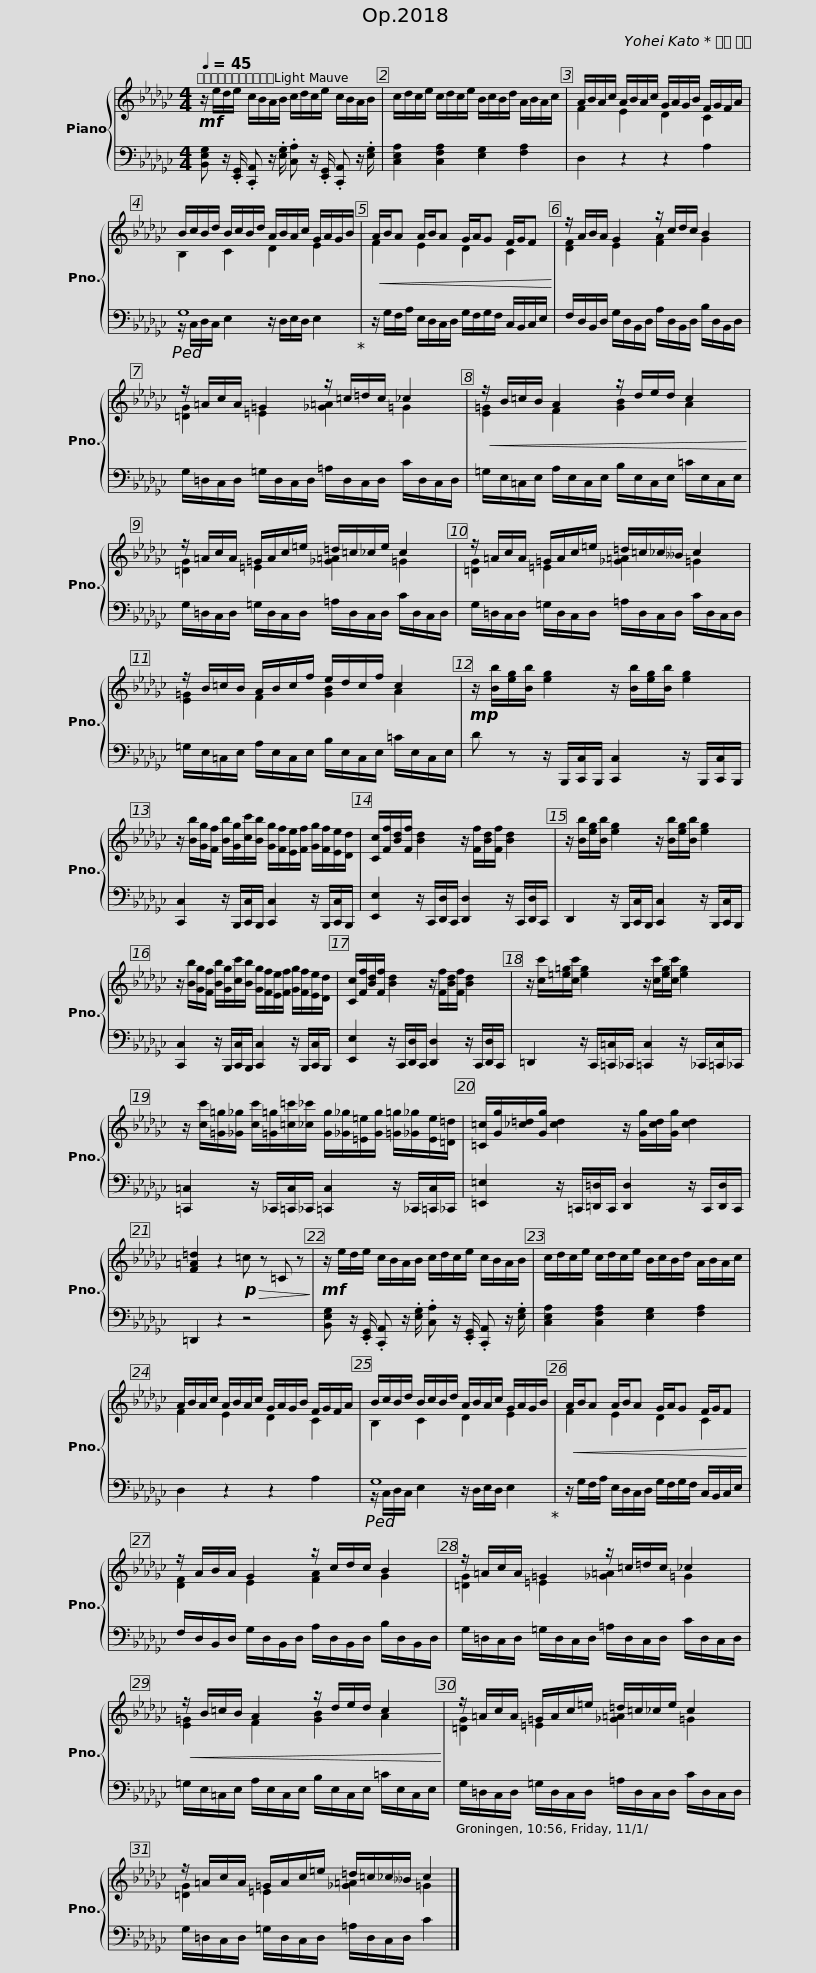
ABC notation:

X:1
%%score { ( 1 3 ) | ( 2 4 ) }
L:1/8
Q:1/4=45
M:4/4
I:linebreak $
K:Gb
V:1 treble
V:3 treble
V:2 bass
V:4 bass
V:1
!mf! z/ e/d/e/ c/B/A/B/ c/d/c/e/ c/B/A/B/ | c/d/c/e/ c/d/c/e/ B/c/B/d/ A/B/A/c/ |$ A/B/A/c/ A/B/A/c/ G/A/G/B/ F/G/F/A/ | B/c/B/d/ B/c/B/d/ A/B/A/c/ G/A/G/B/ |$!<(! A/B/A A/B/A G/A/G F/G/F!<)! | %5
 z/ A/B/A/ G2 z/ c/d/c/ B2 |$ z/ =A/c/A/ =G2 z/ =c/=d/c/ _c2 |!<(! z/ B/=c/B/ A2 z/ d/e/d/ c2!<)! |$ z/ =A/c/A/ =G/A/c/=e/ =d/=c/_c/e/ c2 | z/ =A/c/A/ =G/A/c/=e/ =d/=c/_c/__B/ c2 |$ %10
 z/ B/=c/B/ A/B/c/f/ e/d/c/f/ c2 |!mp! z/ [Bb]/[eg]/[Bb]/ [eg]2 z/ [Bb]/[eg]/[Bb]/ [eg]2 |$ z/ [Bb]/[Gg]/[Ff]/ [Bb]/[Gg]/[cc']/[Bb]/ [Gg]/[Ff]/[Ee]/[Ff]/ [Gg]/[Ff]/[Ee]/[Dd]/ | [Cc]/[Ff]/[Bd]/[Ff]/ [Bd]2 z/ [Ff]/[Bd]/[Ff]/ [Bd]2 |$ z/ [Bb]/[eg]/[Bb]/ [eg]2 z/ [Bb]/[eg]/[Bb]/ [eg]2 | %15
 z/ [Bb]/[Gg]/[Ff]/ [Bb]/[Gg]/[cc']/[Bb]/ [Gg]/[Ff]/[Ee]/[Ff]/ [Gg]/[Ff]/[Ee]/[Dd]/ |$ [Cc]/[Ff]/[Bd]/[Ff]/ [Bd]2 z/ [Ff]/[Bd]/[Ff]/ [Bd]2 | z/ [cc']/[=e=g]/[cc']/ [eg]2 z/ [cc']/[eg]/[cc']/ [eg]2 |$ z/ [cc']/[=G=g]/[_G_g]/ [cc']/[=G=g]/[=c=c']/[_c_c']/ [Gg]/[_G_g]/[=E=e]/[Gg]/ [=G=g]/[_G_g]/[Ee]/[=D=d]/ |$ [=C=c]/[Gg]/[_c=d]/[Gg]/ [cd]2 z/ [Gg]/[cd]/[Gg]/ [cd]2 | %20
 [F=A=d]2 z2!p!!>(! =c z =C z!>)! |$!mf! z/ e/d/e/ c/B/A/B/ c/d/c/e/ c/B/A/B/ | c/d/c/e/ c/d/c/e/ B/c/B/d/ A/B/A/c/ |$ A/B/A/c/ A/B/A/c/ G/A/G/B/ F/G/F/A/ | B/c/B/d/ B/c/B/d/ A/B/A/c/ G/A/G/B/ |$ %25
!<(! A/B/A A/B/A G/A/G F/G/F!<)! | z/ A/B/A/ G2 z/ c/d/c/ B2 |$ z/ =A/c/A/ =G2 z/ =c/=d/c/ _c2 |!<(! z/ B/=c/B/ A2 z/ d/e/d/ c2!<)! |$ z/ =A/c/A/ =G/A/c/=e/ =d/=c/_c/e/ c2 | %30
 z/ =A/c/A/ =G/A/c/=e/ =d/=c/_c/__B/ c2 |] %31
V:2
 [B,,E,G,] z/ .[E,,G,,]/ .[C,,A,,] z/ .[E,G,]/ .[C,A,] z/ .[E,,G,,]/ .[C,,A,,] z/ .[E,G,]/ | [C,E,A,]2 [C,F,A,]2 [E,G,]2 [F,A,]2 |$ D,2 z2 z2 A,2 |!ped! G,8!ped-up! |$ z/ G,/F,/A,/ E,/D,/C,/D,/ G,/F,/G,/F,/ C,/B,,/C,/E,/ | %5
 F,/D,/B,,/D,/ G,/D,/B,,/D,/ A,/D,/B,,/D,/ B,/D,/B,,/D,/ |$ G,/=D,/C,/D,/ =G,/D,/C,/D,/ =A,/D,/C,/D,/ C/D,/C,/D,/ | =G,/E,/=C,/E,/ A,/E,/C,/E,/ B,/E,/C,/E,/ =C/E,/C,/E,/ |$ G,/=D,/C,/D,/ =G,/D,/C,/D,/ =A,/D,/C,/D,/ C/D,/C,/D,/ | G,/=D,/C,/D,/ =G,/D,/C,/D,/ =A,/D,/C,/D,/ C/D,/C,/D,/ |$ %10
 =G,/E,/=C,/E,/ A,/E,/C,/E,/ B,/E,/C,/E,/ =C/E,/C,/E,/ | D z z/ B,,,/[C,,C,]/B,,,/ [C,,C,]2 z/ B,,,/[C,,C,]/B,,,/ |$ [C,,C,]2 z/ B,,,/[C,,C,]/B,,,/ [C,,C,]2 z/ B,,,/[C,,C,]/B,,,/ | [E,,E,]2 z/ C,,/[D,,D,]/C,,/ [D,,D,]2 z/ C,,/[D,,D,]/C,,/ |$ D,,2 z/ B,,,/[C,,C,]/B,,,/ [C,,C,]2 z/ B,,,/[C,,C,]/B,,,/ | %15
 [C,,C,]2 z/ B,,,/[C,,C,]/B,,,/ [C,,C,]2 z/ B,,,/[C,,C,]/B,,,/ |$ [E,,E,]2 z/ C,,/[D,,D,]/C,,/ [D,,D,]2 z/ C,,/[D,,D,]/C,,/ | =D,,2 z/ C,,/[=C,,=C,]/_C,,/ [=C,,C,]2 z/ _C,,/[=C,,C,]/_C,,/ |$ [=C,,=C,]2 z/ _C,,/[=C,,C,]/_C,,/ [=C,,C,]2 z/ _C,,/[=C,,C,]/_C,,/ |$ [=E,,=E,]2 z/ =C,,/[=D,,=D,]/C,,/ [D,,D,]2 z/ C,,/[D,,D,]/C,,/ | %20
 =D,,2 z2 z4 |$ [B,,E,G,] z/ .[E,,G,,]/ .[C,,A,,] z/ .[E,G,]/ .[C,A,] z/ .[E,,G,,]/ .[C,,A,,] z/ .[E,G,]/ | [C,E,A,]2 [C,F,A,]2 [E,G,]2 [F,A,]2 |$ D,2 z2 z2 A,2 |!ped! G,8!ped-up! |$ %25
 z/ G,/F,/A,/ E,/D,/C,/D,/ G,/F,/G,/F,/ C,/B,,/C,/E,/ | F,/D,/B,,/D,/ G,/D,/B,,/D,/ A,/D,/B,,/D,/ B,/D,/B,,/D,/ |$ G,/=D,/C,/D,/ =G,/D,/C,/D,/ =A,/D,/C,/D,/ C/D,/C,/D,/ | =G,/E,/=C,/E,/ A,/E,/C,/E,/ B,/E,/C,/E,/ =C/E,/C,/E,/ |$ G,/=D,/C,/D,/ =G,/D,/C,/D,/ =A,/D,/C,/D,/ C/D,/C,/D,/ | %30
 G,/=D,/C,/D,/ =G,/D,/C,/D,/ =A,/D,/C,/D,/ C2 |] %31
V:3
 x8 | x8 |$ F2 E2 D2 C2 | B,2 C2 D2 E2 |$ F2 E2 D2 C2 | %5
 [DF]2 E2 [FA]2 G2 |$ [=DG]2 =E2 [_G=A]2 =G2 | [E=G]2 F2 [GB]2 A2 |$ [=DG]2 =E2 [_G=A]2 =G2 | [=DG]2 =E2 [_G=A]2 =G2 |$ %10
 [E=G]2 F2 [GB]2 A2 | x8 |$ x8 | x8 |$ x8 | %15
 x8 |$ x8 | x8 |$ x8 |$ x8 | %20
 x8 |$ x8 | x8 |$ F2 E2 D2 C2 | B,2 C2 D2 E2 |$ %25
 F2 E2 D2 C2 | [DF]2 E2 [FA]2 G2 |$ [=DG]2 =E2 [_G=A]2 =G2 | [E=G]2 F2 [GB]2 A2 |$ [=DG]2 =E2 [_G=A]2 =G2 | %30
 [=DG]2 =E2 [_G=A]2 =G2 |] %31
V:4
 x8 | x8 |$ x8 | z/ C,/D,/C,/ E,2 z/ D,/E,/D,/ E,2 |$ x8 | %5
 x8 |$ x8 | x8 |$ x8 | x8 |$ %10
 x8 | x8 |$ x8 | x8 |$ x8 | %15
 x8 |$ x8 | x8 |$ x8 |$ x8 | %20
 x8 |$ x8 | x8 |$ x8 | z/ C,/D,/C,/ E,2 z/ D,/E,/D,/ E,2 |$ %25
 x8 | x8 |$ x8 | x8 |$ x8 | %30
 x8 |] %31
